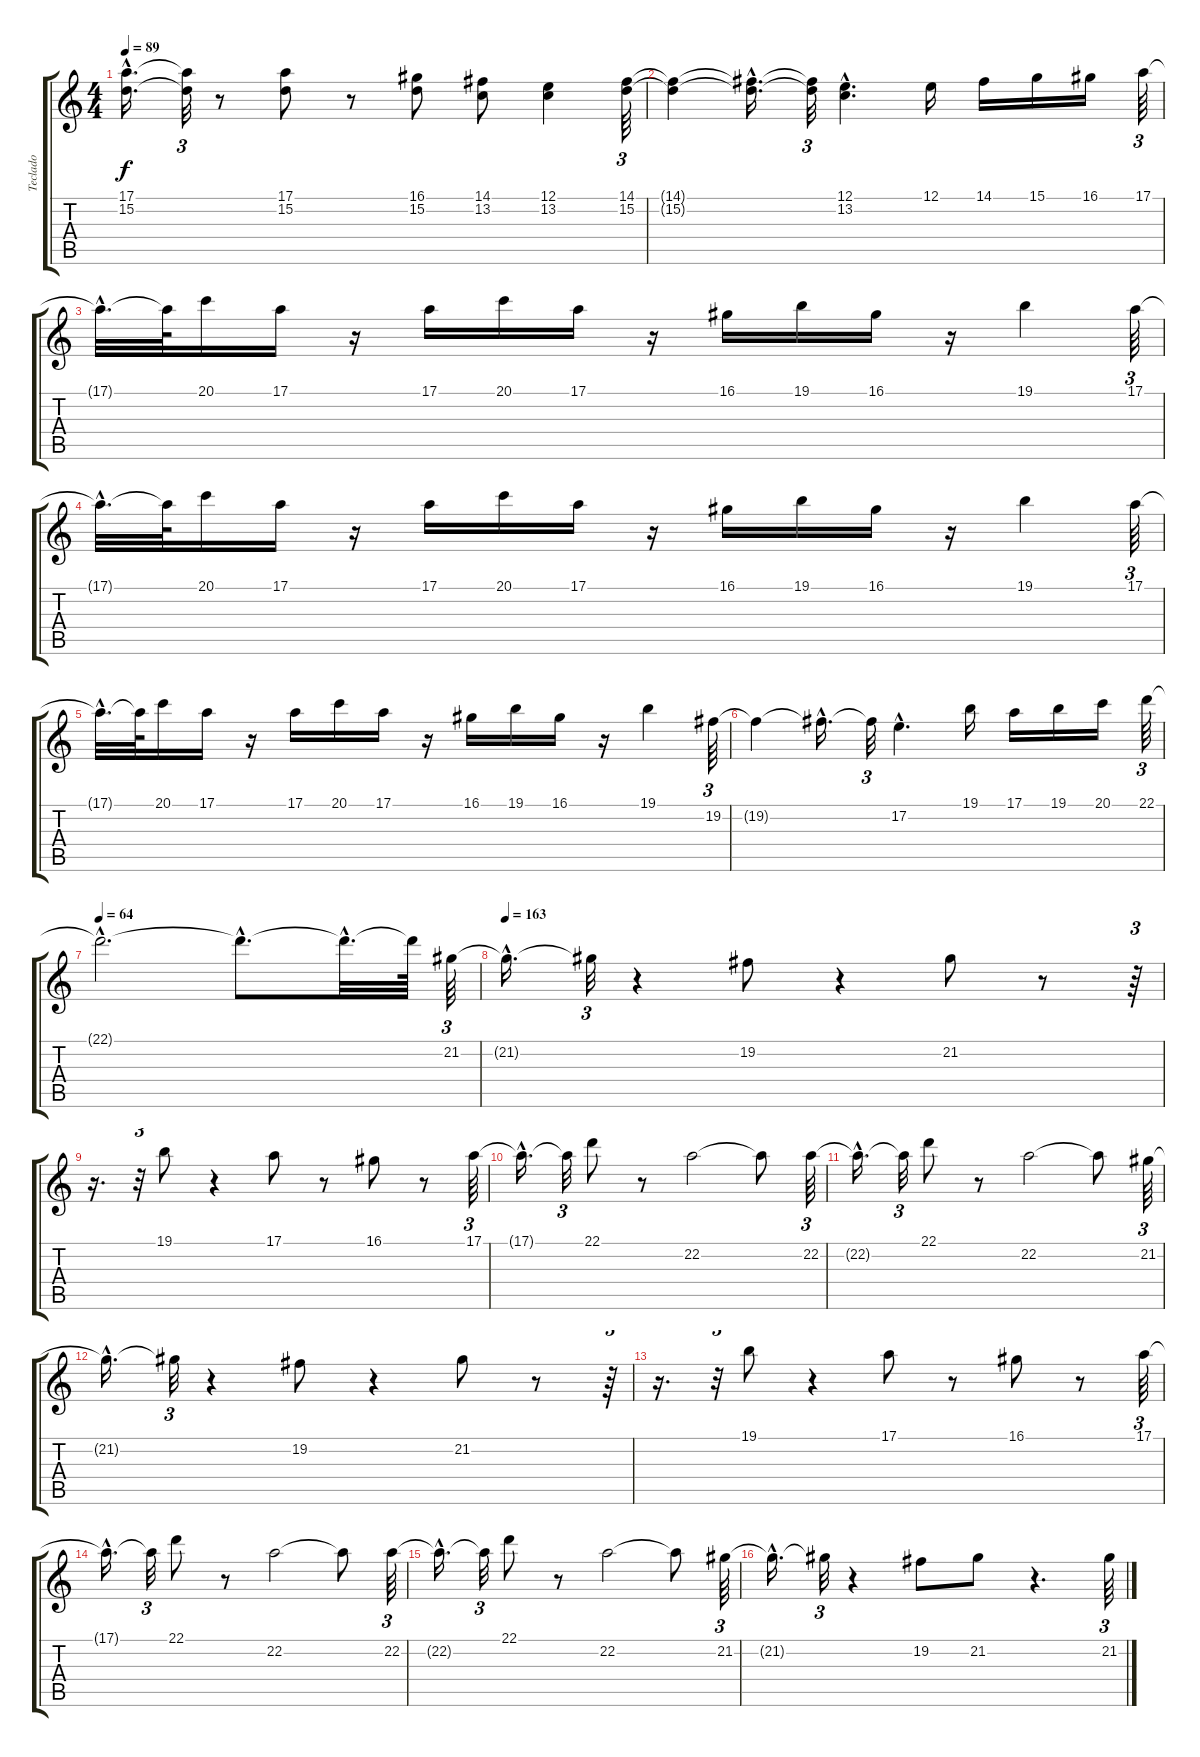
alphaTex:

\track ("Teclado" "Teclado") {instrument flute}
\staff {score tabs}
\tuning (E4 B3 G3 D3 A2 E2) {hide}
\ts (4 4)
\tempo 89
\clef g2
\ks c
(17.1{hac t} 15.2{hac t}).16{d dy f} (17.1{t} 15.2{t}).32{tu (3 2)} r.8 (17.1 15.2).8 r.8 (16.1 15.2).8 (14.1 13.2).8 (12.1 13.2).4 (14.1 15.2).64{tu (3 2)} |
(14.1{t} 15.2{t}).4 (14.1{hac t} 15.2{hac t}).16{d} (14.1{t} 15.2{t}).32{tu (3 2)} (12.1{hac} 13.2{hac}).4{d} 12.1.16 14.1.16 15.1.16 16.1.16 17.1.64{tu (3 2)} |
17.1{hac t}.32{d} 17.1{t}.64 20.1.16 17.1.16 r.16 17.1.16 20.1.16 17.1.16 r.16 16.1.16 19.1.16 16.1.16 r.16 19.1.4 17.1.64{tu (3 2)} |
17.1{hac t}.32{d} 17.1{t}.64 20.1.16 17.1.16 r.16 17.1.16 20.1.16 17.1.16 r.16 16.1.16 19.1.16 16.1.16 r.16 19.1.4 17.1.64{tu (3 2)} |
17.1{hac t}.32{d} 17.1{t}.64 20.1.16 17.1.16 r.16 17.1.16 20.1.16 17.1.16 r.16 16.1.16 19.1.16 16.1.16 r.16 19.1.4 19.2.64{tu (3 2)} |
19.2{t}.4 19.2{hac t}.16{d} 19.2{t}.32{tu (3 2)} 17.2{hac}.4{d} 19.1.16 17.1.16 19.1.16 20.1.16 22.1.64{tu (3 2)} |
\tempo 64
22.1{hac t}.2{d} 22.1{hac t}.8{d} 22.1{hac t}.32{d} 22.1{t}.64 21.2.64{tu (3 2)} |
\tempo 163
21.2{hac t}.16{d} 21.2{t}.32{tu (3 2)} r.4 19.2.8 r.4 21.2.8 r.8 r.64{tu (3 2)} |
r.16{d} r.32{tu (3 2)} 19.1.8 r.4 17.1.8 r.8 16.1.8 r.8 17.1.64{tu (3 2)} |
17.1{hac t}.16{d} 17.1{t}.32{tu (3 2)} 22.1.8 r.8 22.2.2 22.2{t}.8 22.2.64{tu (3 2)} |
22.2{hac t}.16{d} 22.2{t}.32{tu (3 2)} 22.1.8 r.8 22.2.2 22.2{t}.8 21.2.64{tu (3 2)} |
21.2{hac t}.16{d} 21.2{t}.32{tu (3 2)} r.4 19.2.8 r.4 21.2.8 r.8 r.64{tu (3 2)} |
r.16{d} r.32{tu (3 2)} 19.1.8 r.4 17.1.8 r.8 16.1.8 r.8 17.1.64{tu (3 2)} |
17.1{hac t}.16{d} 17.1{t}.32{tu (3 2)} 22.1.8 r.8 22.2.2 22.2{t}.8 22.2.64{tu (3 2)} |
22.2{hac t}.16{d} 22.2{t}.32{tu (3 2)} 22.1.8 r.8 22.2.2 22.2{t}.8 21.2.64{tu (3 2)} |
21.2{hac t}.16{d} 21.2{t}.32{tu (3 2)} r.4 19.2.8 21.2.8 r.4{d} 21.2.64{tu (3 2)}
